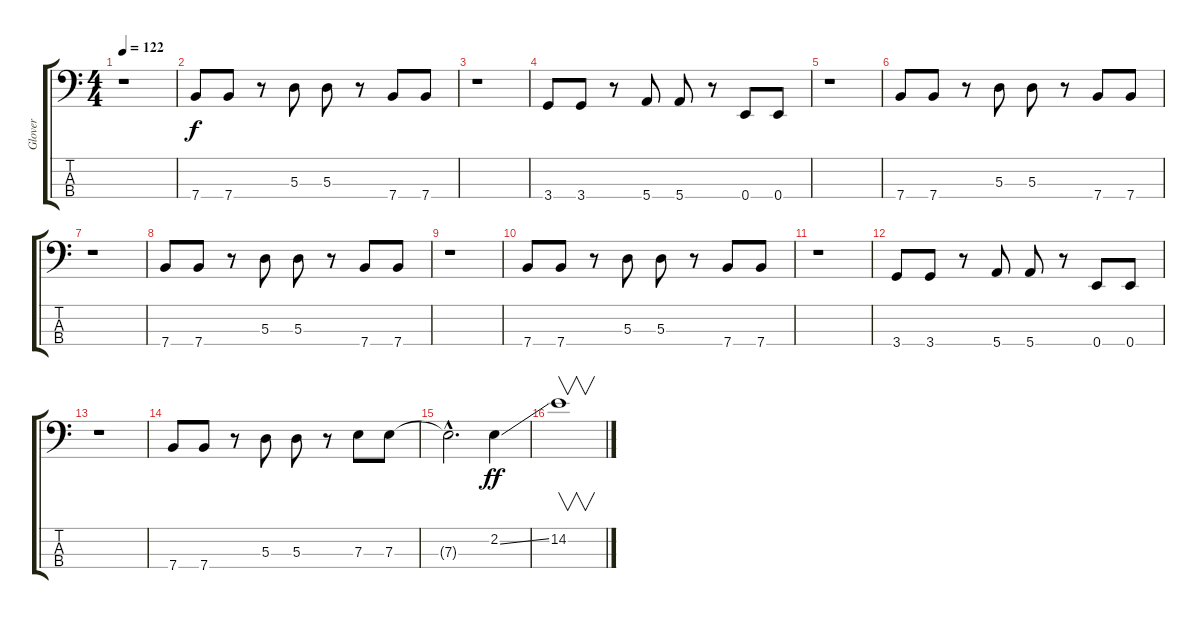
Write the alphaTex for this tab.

\track ("Glover" "Glover") {instrument electricbassfinger}
\staff {score tabs}
\tuning (G2 D2 A1 E1) {hide}
\ts (4 4)
\tempo 122
\clef f4
\ks c
r.1{dy f} |
7.4.8 7.4.8 r.8 5.3.8 5.3.8 r.8 7.4.8 7.4.8 |
r.1 |
3.4.8 3.4.8 r.8 5.4.8 5.4.8 r.8 0.4.8 0.4.8 |
r.1 |
7.4.8 7.4.8 r.8 5.3.8 5.3.8 r.8 7.4.8 7.4.8 |
r.1 |
7.4.8 7.4.8 r.8 5.3.8 5.3.8 r.8 7.4.8 7.4.8 |
r.1 |
7.4.8 7.4.8 r.8 5.3.8 5.3.8 r.8 7.4.8 7.4.8 |
r.1 |
3.4.8 3.4.8 r.8 5.4.8 5.4.8 r.8 0.4.8 0.4.8 |
r.1 |
7.4.8 7.4.8 r.8 5.3.8 5.3.8 r.8 7.3.8 7.3.8 |
7.3{hac t}.2{d} 2.2{ss}.4{dy ff} |
14.2.1{v}
